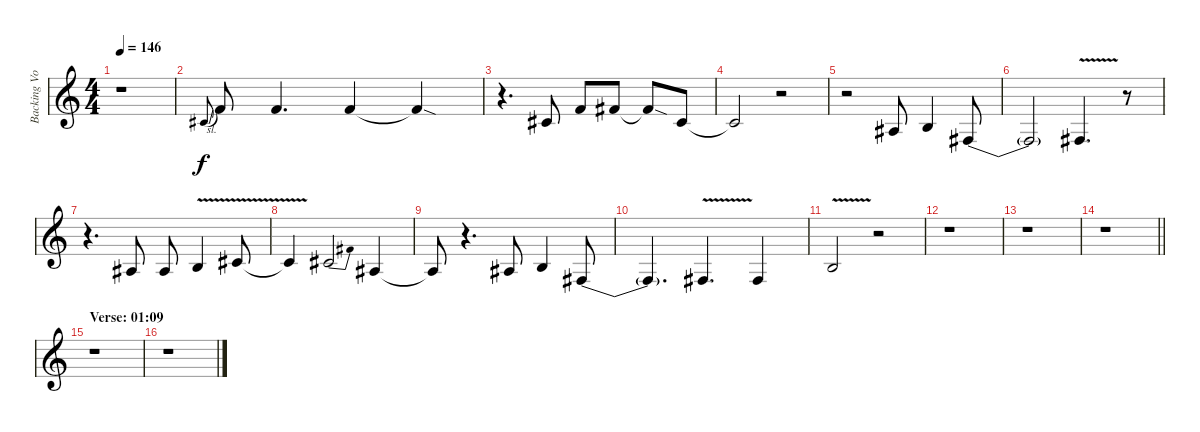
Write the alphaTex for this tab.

\track ("Backing Vocals" "Backing Vo") {instrument lead2sawtooth}
\staff {score}
\tuning (E4 B3 G3 D3 A2 E2) {hide}
\ts (4 4)
\tempo 146
\clef g2
\ks c
r.1{dy f} |
6.3{sl}.8{gr onbeat} 10.3.8 10.3.4{d} 10.3.4 10.3{sod t}.4 |
r.4{d} 6.3.8 10.3.8 11.3.8 11.3{sod t}.8 6.3.8 |
6.3{t}.2 r.2 |
r.2 8.4.8 9.4.4 4.4{be (custom 0 0 8 4 30 4 45 0 60 0)}.8 |
4.4{t}.2 4.4{v}.4{d} r.8 |
r.4{d} 8.4.8 8.4.8 9.4{v}.4 6.3{v}.8 |
6.3{t}.4 6.3{be (bend 0 0 60 10)}.2 8.4.4 |
8.4{t}.8 r.4{d} 8.4.8 9.4.4 4.4{be (custom 0 0 8 4 30 4 45 0 60 0)}.8 |
4.4{t}.4{d} 4.4{v}.4{d} 4.4.4 |
4.3{v}.2 r.2 |
r.1 |
r.1 |
\barLineRight lightlight
r.1 |
\section ("" "Verse: 01:09")
r.1 |
r.1
